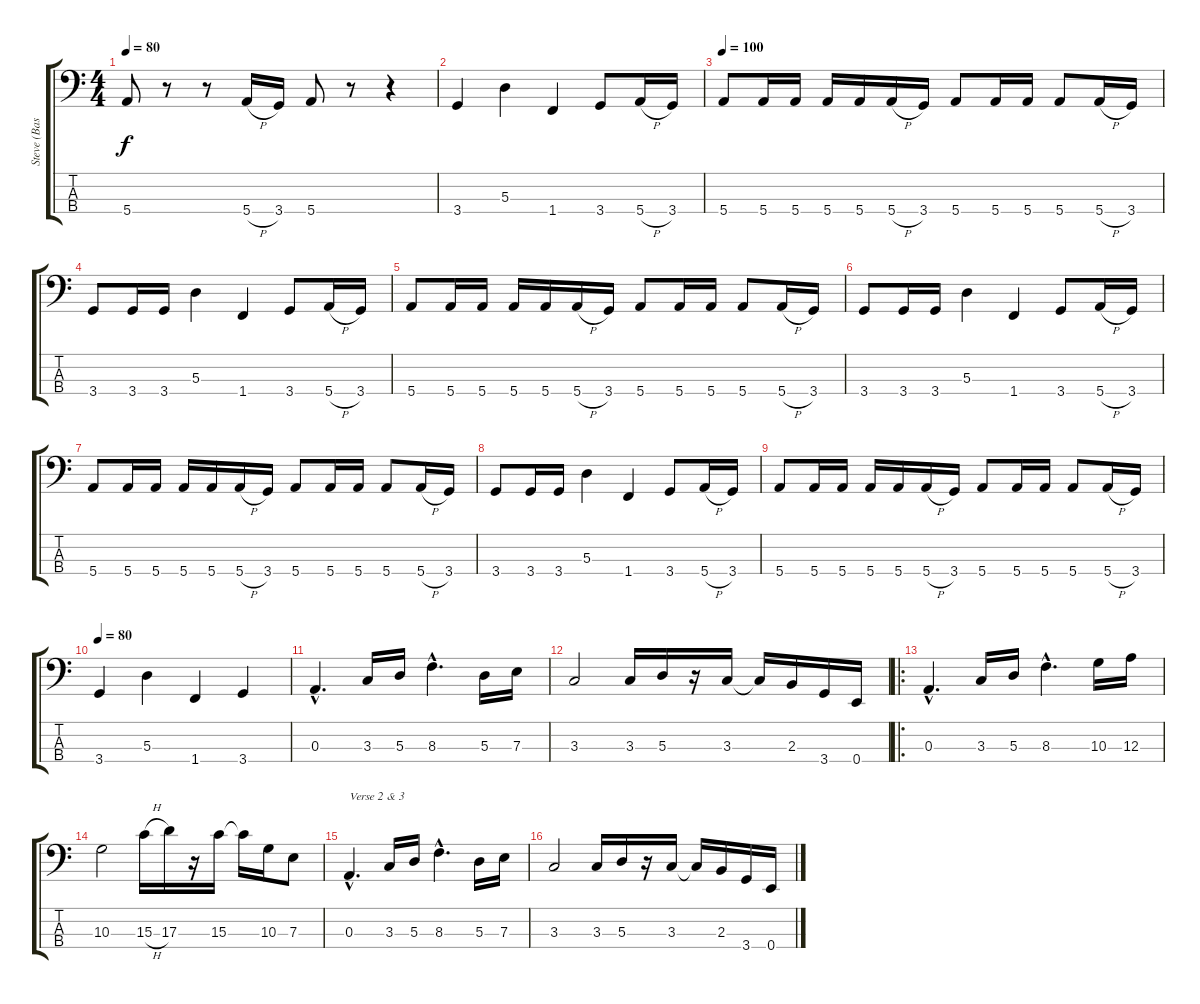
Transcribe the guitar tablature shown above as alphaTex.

\track ("Steve (Bass)" "Steve (Bas") {instrument electricbasspick}
\staff {score tabs}
\tuning (G2 D2 A1 E1) {hide}
\ts (4 4)
\tempo 80
\clef f4
\ks c
5.4.8{dy f} r.8 r.8 5.4{h}.16 3.4.16 5.4.8 r.8 r.4 |
3.4.4 5.3.4 1.4.4 3.4.8 5.4{h}.16 3.4.16 |
\tempo 100
5.4.8 5.4.16 5.4.16 5.4.16 5.4.16 5.4{h}.16 3.4.16 5.4.8 5.4.16 5.4.16 5.4.8 5.4{h}.16 3.4.16 |
3.4.8 3.4.16 3.4.16 5.3.4 1.4.4 3.4.8 5.4{h}.16 3.4.16 |
5.4.8 5.4.16 5.4.16 5.4.16 5.4.16 5.4{h}.16 3.4.16 5.4.8 5.4.16 5.4.16 5.4.8 5.4{h}.16 3.4.16 |
3.4.8 3.4.16 3.4.16 5.3.4 1.4.4 3.4.8 5.4{h}.16 3.4.16 |
5.4.8 5.4.16 5.4.16 5.4.16 5.4.16 5.4{h}.16 3.4.16 5.4.8 5.4.16 5.4.16 5.4.8 5.4{h}.16 3.4.16 |
3.4.8 3.4.16 3.4.16 5.3.4 1.4.4 3.4.8 5.4{h}.16 3.4.16 |
5.4.8 5.4.16 5.4.16 5.4.16 5.4.16 5.4{h}.16 3.4.16 5.4.8 5.4.16 5.4.16 5.4.8 5.4{h}.16 3.4.16 |
\tempo 80
3.4.4 5.3.4 1.4.4 3.4.4 |
0.3{hac}.4{d} 3.3.16 5.3.16 8.3{hac}.4{d} 5.3.16 7.3.16 |
3.3.2 3.3.16 5.3.16 r.16 3.3.16 3.3{t}.16 2.3.16 3.4.16 0.4.16 |
\ro
0.3{hac}.4{d} 3.3.16 5.3.16 8.3{hac}.4{d} 10.3.16 12.3.16 |
10.3.2 15.3{h}.16 17.3.16 r.16 15.3.16 15.3{t}.16 10.3.16 7.3.8 |
0.3{hac}.4{d txt "Verse 2 & 3"} 3.3.16 5.3.16 8.3{hac}.4{d} 5.3.16 7.3.16 |
3.3.2 3.3.16 5.3.16 r.16 3.3.16 3.3{t}.16 2.3.16 3.4.16 0.4.16
